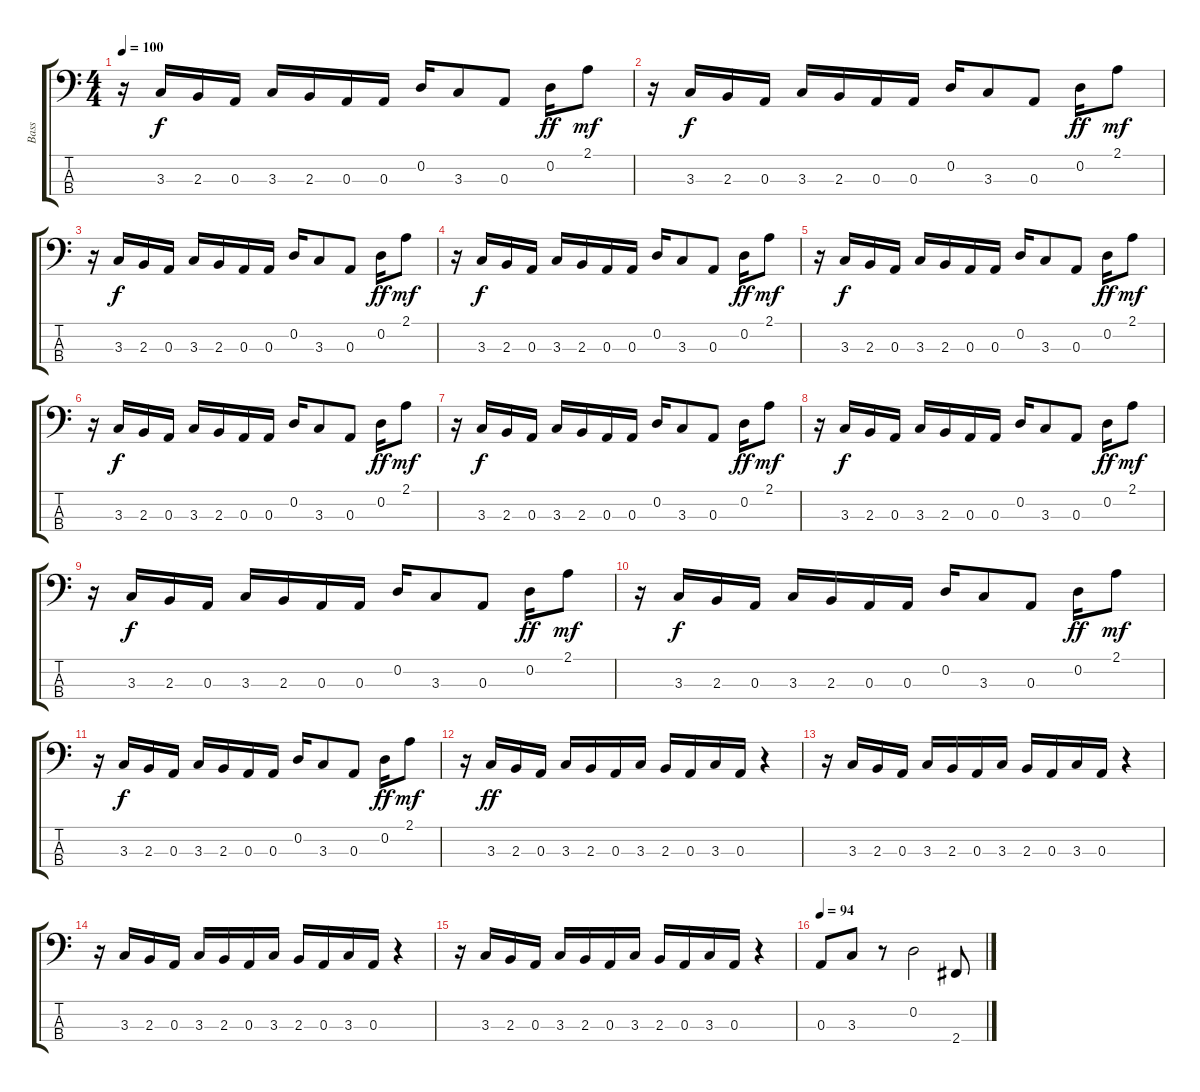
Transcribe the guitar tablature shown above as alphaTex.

\track ("Bass" "Bass") {instrument electricbassfinger}
\staff {score tabs}
\tuning (G2 D2 A1 E1) {hide}
\ts (4 4)
\tempo 100
\clef f4
\ks c
r.16{dy mf} 3.3.16{dy f} 2.3.16 0.3.16 3.3.16 2.3.16 0.3.16 0.3.16 0.2.16 3.3.8 0.3.8 0.2.16{dy ff} 2.1.8{dy mf} |
r.16 3.3.16{dy f} 2.3.16 0.3.16 3.3.16 2.3.16 0.3.16 0.3.16 0.2.16 3.3.8 0.3.8 0.2.16{dy ff} 2.1.8{dy mf} |
r.16 3.3.16{dy f} 2.3.16 0.3.16 3.3.16 2.3.16 0.3.16 0.3.16 0.2.16 3.3.8 0.3.8 0.2.16{dy ff} 2.1.8{dy mf} |
r.16 3.3.16{dy f} 2.3.16 0.3.16 3.3.16 2.3.16 0.3.16 0.3.16 0.2.16 3.3.8 0.3.8 0.2.16{dy ff} 2.1.8{dy mf} |
r.16 3.3.16{dy f} 2.3.16 0.3.16 3.3.16 2.3.16 0.3.16 0.3.16 0.2.16 3.3.8 0.3.8 0.2.16{dy ff} 2.1.8{dy mf} |
r.16 3.3.16{dy f} 2.3.16 0.3.16 3.3.16 2.3.16 0.3.16 0.3.16 0.2.16 3.3.8 0.3.8 0.2.16{dy ff} 2.1.8{dy mf} |
r.16 3.3.16{dy f} 2.3.16 0.3.16 3.3.16 2.3.16 0.3.16 0.3.16 0.2.16 3.3.8 0.3.8 0.2.16{dy ff} 2.1.8{dy mf} |
r.16 3.3.16{dy f} 2.3.16 0.3.16 3.3.16 2.3.16 0.3.16 0.3.16 0.2.16 3.3.8 0.3.8 0.2.16{dy ff} 2.1.8{dy mf} |
r.16 3.3.16{dy f} 2.3.16 0.3.16 3.3.16 2.3.16 0.3.16 0.3.16 0.2.16 3.3.8 0.3.8 0.2.16{dy ff} 2.1.8{dy mf} |
r.16 3.3.16{dy f} 2.3.16 0.3.16 3.3.16 2.3.16 0.3.16 0.3.16 0.2.16 3.3.8 0.3.8 0.2.16{dy ff} 2.1.8{dy mf} |
r.16 3.3.16{dy f} 2.3.16 0.3.16 3.3.16 2.3.16 0.3.16 0.3.16 0.2.16 3.3.8 0.3.8 0.2.16{dy ff} 2.1.8{dy mf} |
r.16 3.3.16{dy ff} 2.3.16 0.3.16 3.3.16 2.3.16 0.3.16 3.3.16 2.3.16 0.3.16 3.3.16 0.3.16 r.4 |
r.16 3.3.16 2.3.16 0.3.16 3.3.16 2.3.16 0.3.16 3.3.16 2.3.16 0.3.16 3.3.16 0.3.16 r.4 |
r.16 3.3.16 2.3.16 0.3.16 3.3.16 2.3.16 0.3.16 3.3.16 2.3.16 0.3.16 3.3.16 0.3.16 r.4 |
r.16 3.3.16 2.3.16 0.3.16 3.3.16 2.3.16 0.3.16 3.3.16 2.3.16 0.3.16 3.3.16 0.3.16 r.4 |
\tempo 94
0.3.8 3.3.8 r.8 0.2.2 2.4.8
